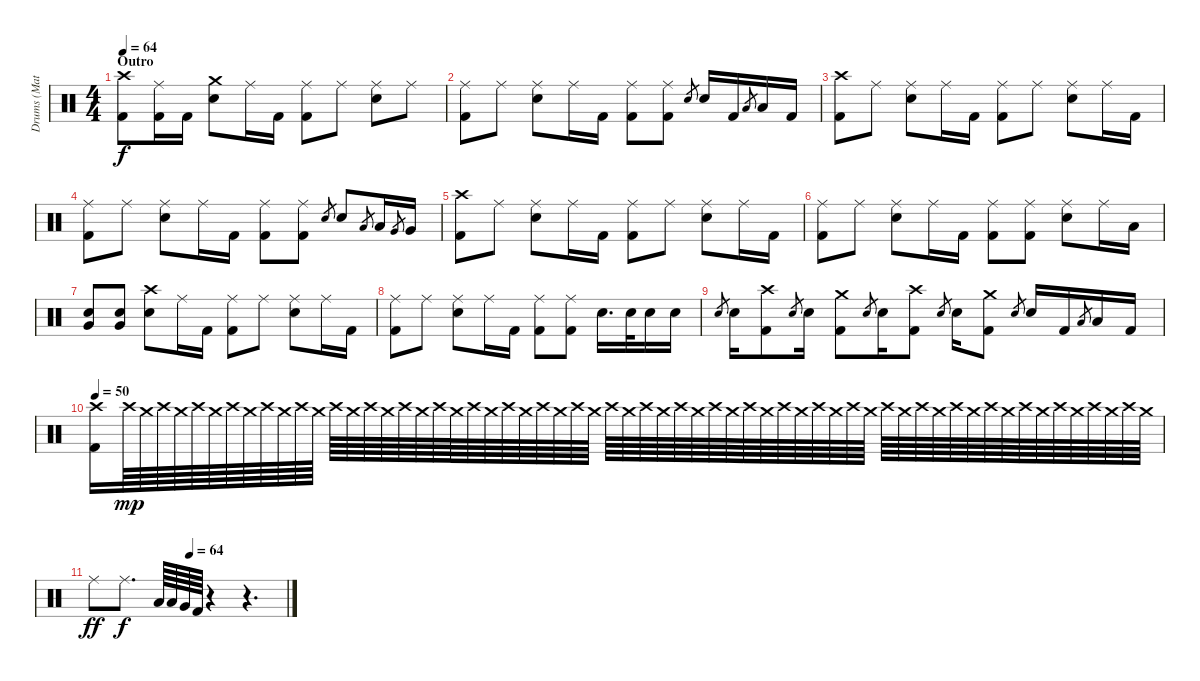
\track ("Drums (Matt)" "Drums (Mat") {instrument percussion}
\staff {score}
\articulation defaults
\ts (4 4)
\section ("" "Outro")
\tempo 64
\clef neutral
\ks c
("Crash high (hit)" "Kick (hit) 2").8{dy f} ("Ride (middle)" "Kick (hit) 2").16 "Kick (hit) 2".16 ("Crash medium (hit)" "Snare (hit) 2").8 "Ride (middle)".16 "Kick (hit) 2".16 ("Ride (middle)" "Kick (hit) 2").8 "Ride (middle)".8 ("Ride (middle)" "Snare (hit) 2").8 "Ride (middle)".8 |
("Ride (middle)" "Kick (hit) 2").8 "Ride (middle)".8 ("Ride (middle)" "Snare (hit) 2").8 "Ride (middle)".16 "Kick (hit) 2".16 ("Ride (middle)" "Kick (hit) 2").8 ("Ride (middle)" "Kick (hit) 2").8 "Snare (hit) 2".8{gr} "Snare (hit) 2".16 "Kick (hit) 2".16 "Low Tom (hit)".8{gr} "Low Tom (hit)".16 "Kick (hit) 2".16 |
("Crash high (hit)" "Kick (hit) 2").8 "Ride (middle)".8 ("Ride (middle)" "Snare (hit) 2").8 "Ride (middle)".16 "Kick (hit) 2".16 ("Ride (middle)" "Kick (hit) 2").8 "Ride (middle)".8 ("Ride (middle)" "Snare (hit) 2").8 "Ride (middle)".16 "Kick (hit) 2".16 |
("Ride (middle)" "Kick (hit) 2").8 "Ride (middle)".8 ("Ride (middle)" "Snare (hit) 2").8 "Ride (middle)".16 "Kick (hit) 2".16 ("Ride (middle)" "Kick (hit) 2").8 ("Ride (middle)" "Kick (hit) 2").8 "Snare (hit) 2".8{gr} "Snare (hit) 2".8 "Low Tom (hit)".8{gr} "Low Tom (hit)".16 "Very Low Tom (hit)".8{gr} "Very Low Tom (hit)".16 |
("Crash high (hit)" "Kick (hit) 2").8 "Ride (middle)".8 ("Ride (middle)" "Snare (hit) 2").8 "Ride (middle)".16 "Kick (hit) 2".16 ("Ride (middle)" "Kick (hit) 2").8 "Ride (middle)".8 ("Ride (middle)" "Snare (hit) 2").8 "Ride (middle)".16 "Kick (hit) 2".16 |
("Ride (middle)" "Kick (hit) 2").8 "Ride (middle)".8 ("Ride (middle)" "Snare (hit) 2").8 "Ride (middle)".16 "Kick (hit) 2".16 ("Ride (middle)" "Kick (hit) 2").8 ("Ride (middle)" "Kick (hit) 2").8 ("Ride (middle)" "Snare (hit) 2").8 "Ride (middle)".16 "Low Tom (hit)".16 |
("Very Low Tom (hit)" "Snare (hit) 2").8 ("Very Low Tom (hit)" "Snare (hit) 2").8 ("Crash high (hit)" "Snare (hit) 2").8 "Ride (middle)".16 "Kick (hit) 2".16 ("Ride (middle)" "Kick (hit) 2").8 "Ride (middle)".8 ("Ride (middle)" "Snare (hit) 2").8 "Ride (middle)".16 "Kick (hit) 2".16 |
("Ride (middle)" "Kick (hit) 2").8 "Ride (middle)".8 ("Ride (middle)" "Snare (hit) 2").8 "Ride (middle)".16 "Kick (hit) 2".16 ("Ride (middle)" "Kick (hit) 2").8 ("Ride (middle)" "Kick (hit) 2").8 "Snare (hit) 2".16{d} "Snare (hit) 2".32 "Snare (hit) 2".16 "Snare (hit) 2".16 |
"Snare (hit) 2".8{gr} "Snare (hit) 2".16 ("Crash high (hit)" "Kick (hit) 2").8 "Snare (hit) 2".8{gr} "Snare (hit) 2".16 ("Crash medium (hit)" "Kick (hit) 2").8 "Snare (hit) 2".8{gr} "Snare (hit) 2".16 ("Crash high (hit)" "Kick (hit) 2").8 "Snare (hit) 2".8{gr} "Snare (hit) 2".16 ("Crash medium (hit)" "Kick (hit) 2").8 "Snare (hit) 2".8{gr} "Snare (hit) 2".16 "Kick (hit) 2".16 "Low Tom (hit)".8{gr} "Low Tom (hit)".16 "Kick (hit) 2".16 |
\tempo 50
("Crash high (hit)" "Kick (hit) 2").16 "Crash high (hit)".64{dy mp} "Crash medium (hit)".64 "Crash high (hit)".64 "Crash medium (hit)".64 "Crash high (hit)".64 "Crash medium (hit)".64 "Crash high (hit)".64 "Crash medium (hit)".64 "Crash high (hit)".64 "Crash medium (hit)".64 "Crash high (hit)".64 "Crash medium (hit)".64 "Crash high (hit)".64 "Crash medium (hit)".64 "Crash high (hit)".64 "Crash medium (hit)".64 "Crash high (hit)".64 "Crash medium (hit)".64 "Crash high (hit)".64 "Crash medium (hit)".64 "Crash high (hit)".64 "Crash medium (hit)".64 "Crash high (hit)".64 "Crash medium (hit)".64 "Crash high (hit)".64 "Crash medium (hit)".64 "Crash high (hit)".64 "Crash medium (hit)".64 "Crash high (hit)".64 "Crash medium (hit)".64 "Crash high (hit)".64 "Crash medium (hit)".64 "Crash high (hit)".64 "Crash medium (hit)".64 "Crash high (hit)".64 "Crash medium (hit)".64 "Crash high (hit)".64 "Crash medium (hit)".64 "Crash high (hit)".64 "Crash medium (hit)".64 "Crash high (hit)".64 "Crash medium (hit)".64 "Crash high (hit)".64 "Crash medium (hit)".64 "Crash high (hit)".64 "Crash medium (hit)".64 "Crash high (hit)".64 "Crash medium (hit)".64 "Crash high (hit)".64 "Crash medium (hit)".64 "Crash high (hit)".64 "Crash medium (hit)".64 "Crash high (hit)".64 "Crash medium (hit)".64 "Crash high (hit)".64 "Crash medium (hit)".64 "Crash high (hit)".64 "Crash medium (hit)".64 "Crash high (hit)".64 "Crash medium (hit)".64 |
\tempo (64 0.5)
"Ride (middle)".8{dy ff} "Ride (middle)".8{d dy f} "Low Tom (hit)".64 "Low Tom (hit)".64 "Very Low Tom (hit)".64 "Kick (hit) 2".64 r.4 r.4{d}
